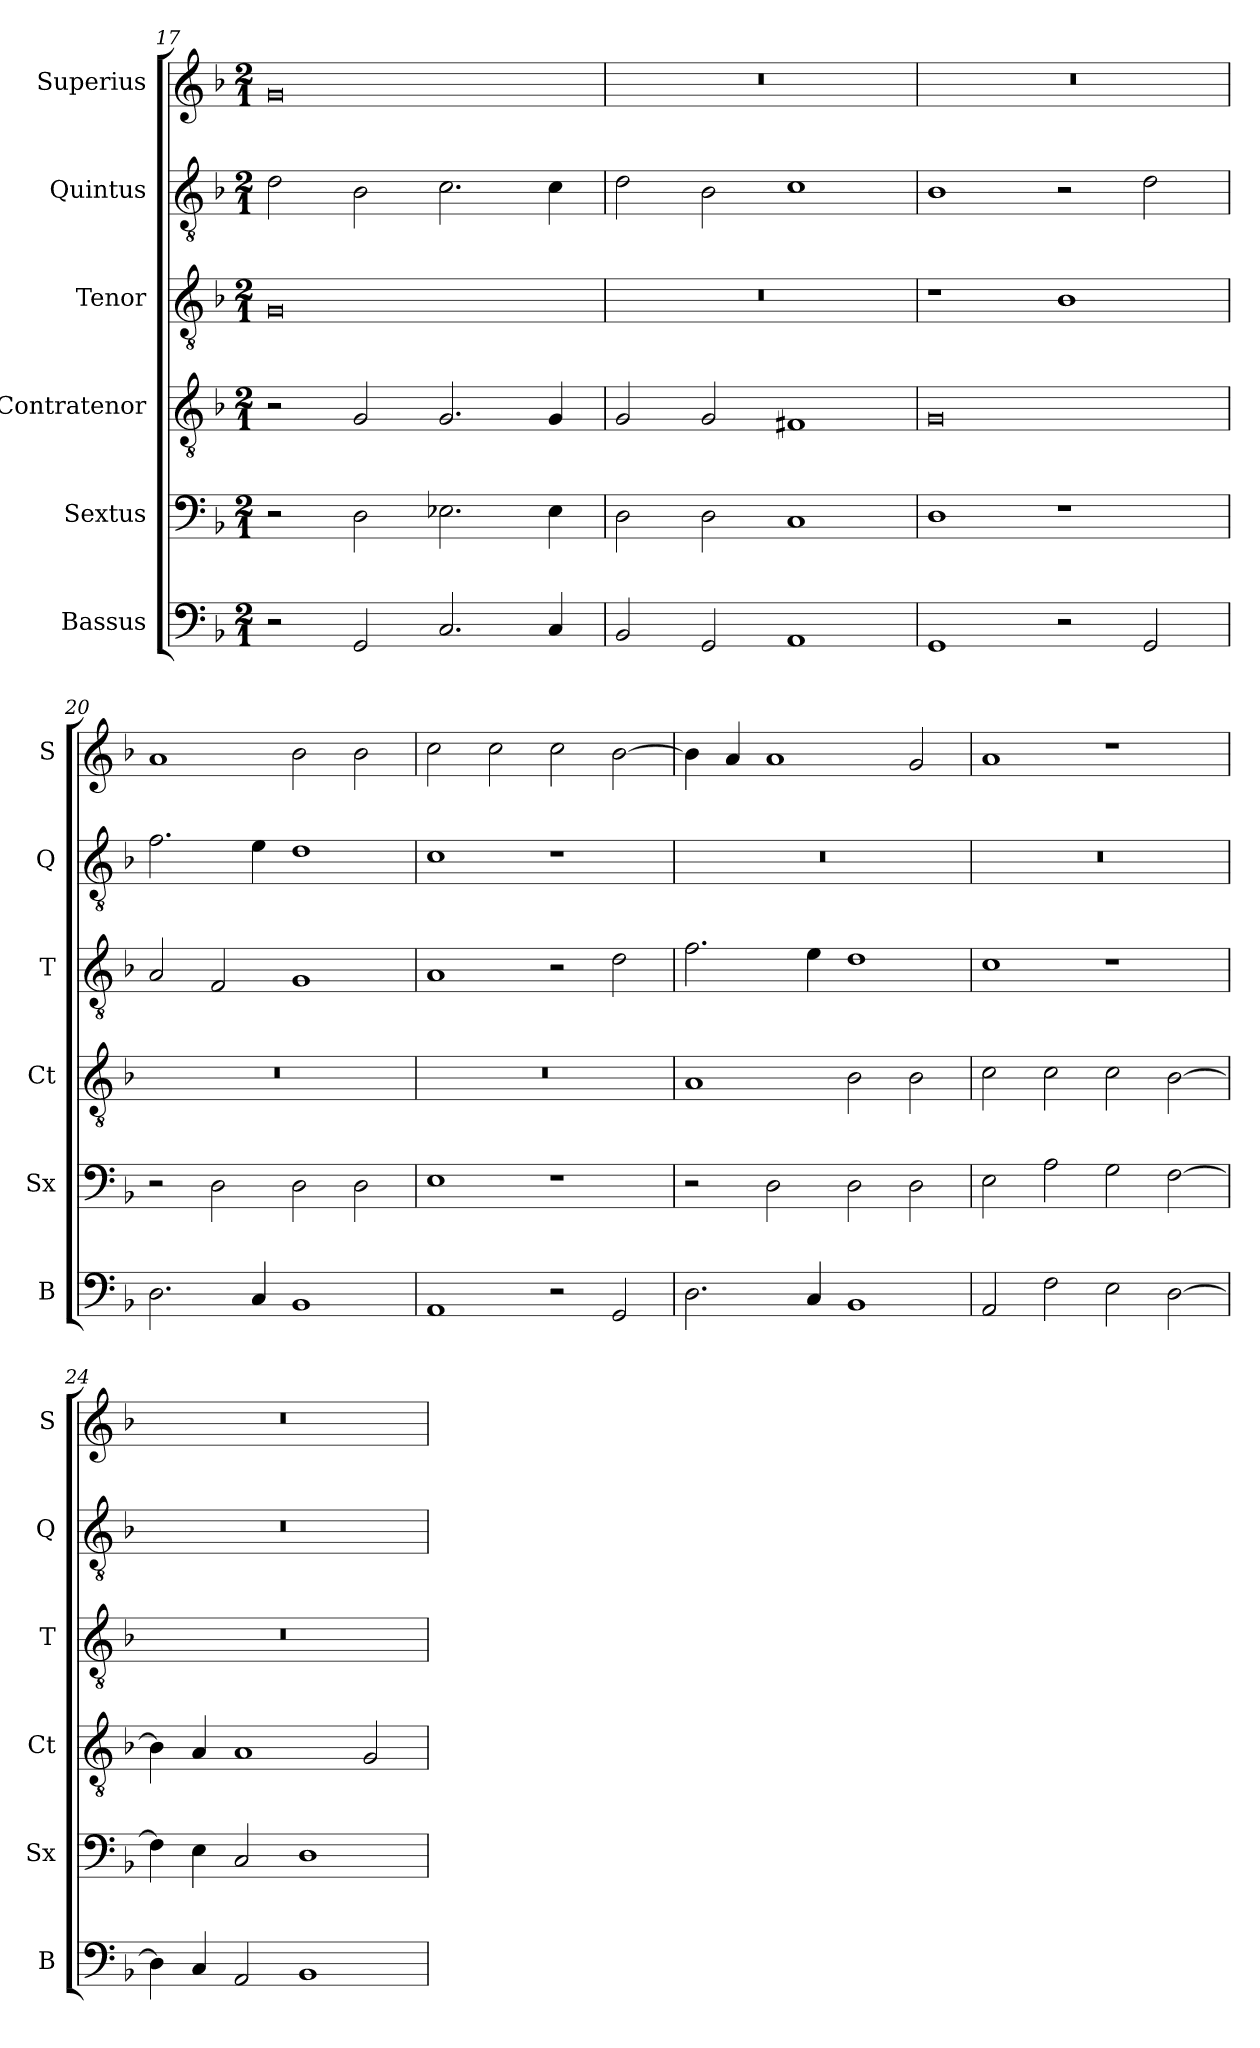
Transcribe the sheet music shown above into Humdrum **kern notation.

**kern	**kern	**kern	**kern	**kern	**kern
*part6	*part5	*part4	*part3	*part2	*part1
*staff6	*staff5	*staff4	*staff3	*staff2	*staff1
*I"Bassus	*I"Sextus	*I"Contratenor	*I"Tenor	*I"Quintus	*I"Superius
*I'B	*I'Sx	*I'Ct	*I'T	*I'Q	*I'S
*clefF4	*clefF4	*clefGv2	*clefGv2	*clefGv2	*clefG2
*k[b-]	*k[b-]	*k[b-]	*k[b-]	*k[b-]	*k[b-]
*M2/1	*M2/1	*M2/1	*M2/1	*M2/1	*M2/1
=17	=17	=17	=17	=17	=17
2r	2r	2r	0G	2d\	0g
2GG/	2D\	2G/	.	2B-\	.
2.C/	2.E-X\	2.G/	.	2.c\	.
4C/	4E-\	4G/	.	4c\	.
=18	=18	=18	=18	=18	=18
2BB-/	2D\	2G/	0r	2d\	0r
2GG/	2D\	2G/	.	2B-\	.
1AA	1C	1F#X	.	1c	.
=19	=19	=19	=19	=19	=19
1GG	1D	0G	1r	1B-	0r
2r	1r	.	1B-	2r	.
2GG/	.	.	.	2d\	.
=20	=20	=20	=20	=20	=20
2.D\	2r	0r	2A/	2.f\	1a
.	2D\	.	2F/	.	.
4C/	.	.	.	4e\	.
1BB-	2D\	.	1G	1d	2b-\
.	2D\	.	.	.	2b-\
=21	=21	=21	=21	=21	=21
1AA	1E	0r	1A	1c	2cc\
.	.	.	.	.	2cc\
2r	1r	.	2r	1r	2cc\
2GG/	.	.	2d\	.	[2b-\
=22	=22	=22	=22	=22	=22
2.D\	2r	1A	2.f\	0r	4b-\]
.	.	.	.	.	4a/
.	2D\	.	.	.	1a
4C/	.	.	4e\	.	.
1BB-	2D\	2B-\	1d	.	.
.	2D\	2B-\	.	.	2g/
=23	=23	=23	=23	=23	=23
2AA/	2E\	2c\	1c	0r	1a
2F\	2A\	2c\	.	.	.
2E\	2G\	2c\	1r	.	1r
[2D\	[2F\	[2B-\	.	.	.
=24	=24	=24	=24	=24	=24
4D\]	4F\]	4B-\]	0r	0r	0r
4C/	4E\	4A/	.	.	.
2AA/	2C/	1A	.	.	.
1BB-	1D	.	.	.	.
.	.	2G/	.	.	.
=	=	=	=	=	=
*-	*-	*-	*-	*-	*-
